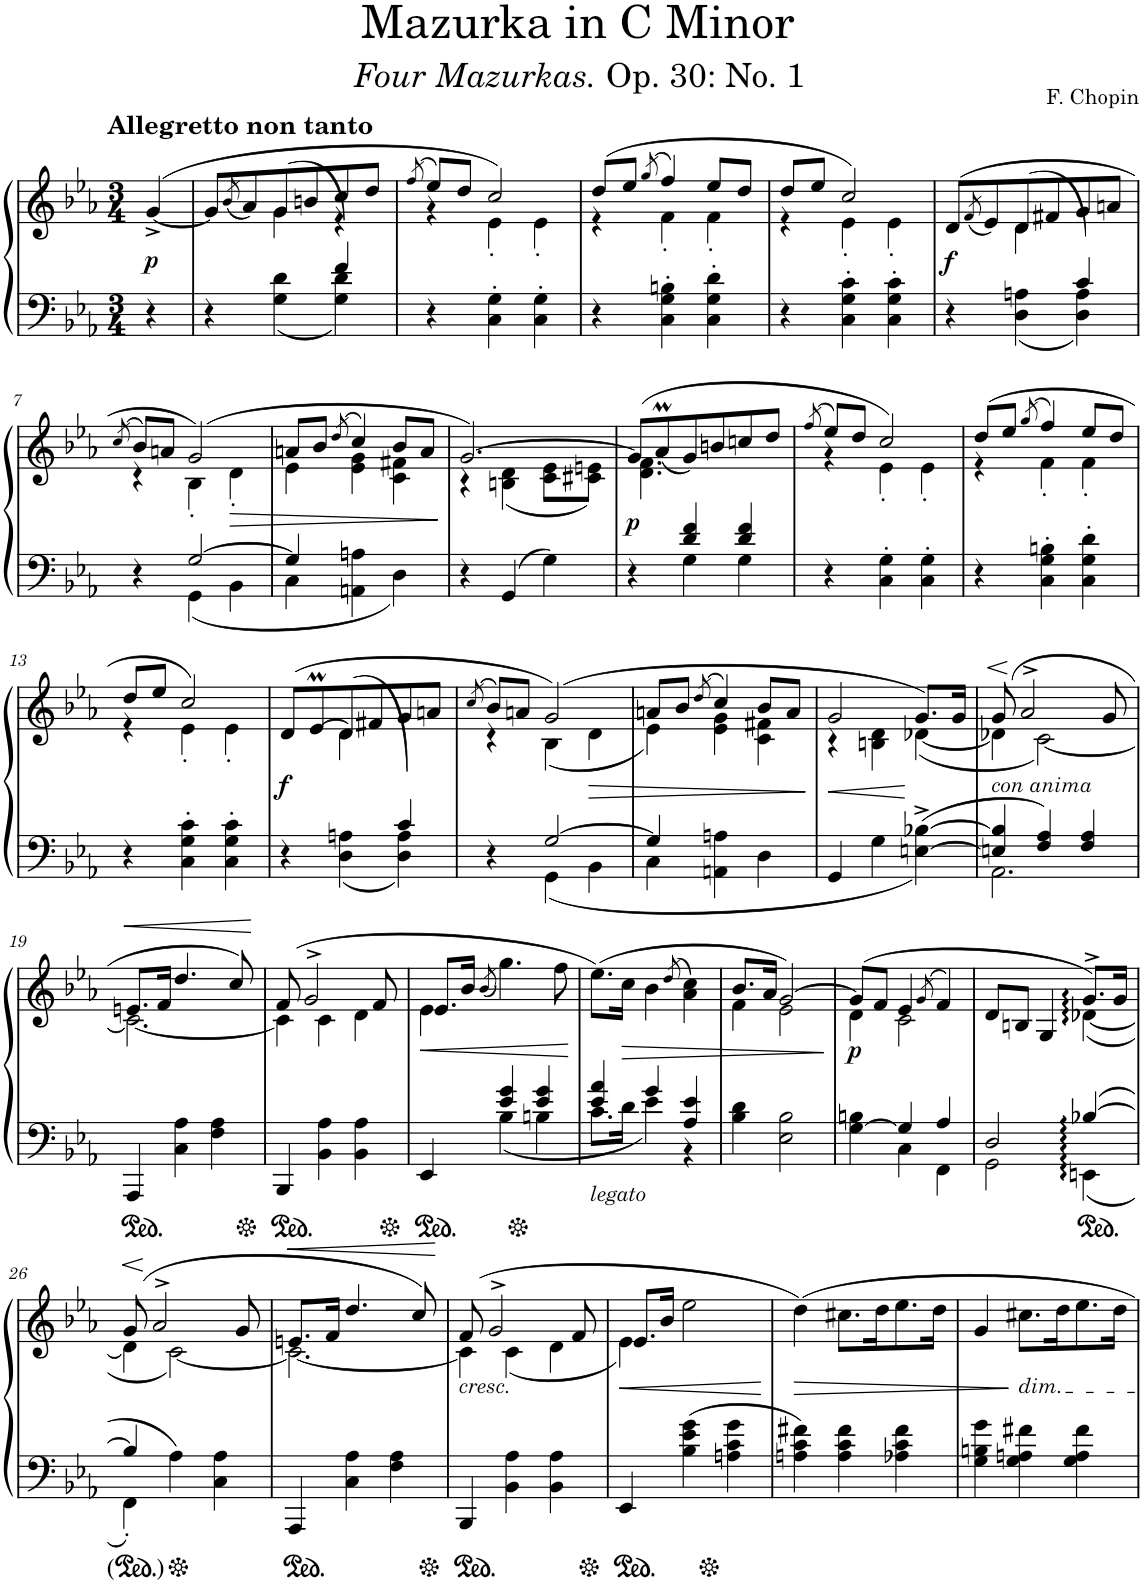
**kern	**kern	**dynam
*part1	*part1	*part1
*staff2	*staff1	*staff1/2
*I"Piano	*	*
*I'Pno.	*	*
*clefF4	*clefG2	*
*k[b-e-a-]	*k[b-e-a-]	*
*M3/4	*M3/4	*
=1	=1	=1
!	!LO:TX:a:B:t=Allegretto non tanto	!
!	!	!LO:DY:b
4r	([4g^/	p
=2	=2	=2
*^	*^	*
4r	4ryy	8g/L]	4ryy	.
.	.	(8qb-/	.	.
.	.	8a-/)	.	.
4ryy	4G\ 4d\	(8g/	4g\	.
.	.	8bn/	.	.
4f/)	4G\ 4d\	8cc/	4r	.
.	.	8dd/J	.	.
*v	*v	*	*	*
=3	=3	=3	=3
.	(8qff/	.	.
4r	8ee-/L)	4r	.
.	8dd/J	.	.
4C\' 4G\'	2cc/)	4e-'\	.
4C\' 4G\'	.	4e-'\	.
=4	=4	=4	=4
4r	(8dd/L	4r	.
.	8ee-/J	.	.
.	(8qgg/	.	.
4C\' 4G\' 4Bn\'	4ff/)	4f'\	.
4C\' 4G\' 4d\'	8ee-/L	4f'\	.
.	8dd/J	.	.
=5	=5	=5	=5
4r	8dd/L	4r	.
.	8ee-/J	.	.
4C\' 4G\' 4c\'	2cc/)	4e-'\	.
4C\' 4G\' 4c\'	.	4e-'\	.
=6	=6	=6	=6
*^	*	*	*
!	!	!	!	!LO:DY:b
4r	4ryy	(8d/L	4ryy	f
.	.	(8qf/	.	.
.	.	8e-/)	.	.
4ryy	4D\ 4An\	(8d/	4d\	.
.	.	8f#X/	.	.
4c/)	4D\ 4A\	8g/	4ryy	.
.	.	8an/J	.	.
!!LO:LB:g=z	!!
=7	=7	=7	=7	=7
.	.	(8qcc/	.	.
4r	4ryy	8b-/L)	4r	.
.	.	8an/J	.	.
[2G/	4GG\	(2g/)	4B-'\	.
!	!	!	!	!LO:HP:b
.	4BB-\	.	4d'\	>
=8	=8	=8	=8	=8
4G/]	4C\	8an/L	4e-\	.
.	.	8b-/J	.	.
.	.	(8qdd/	.	.
2ryy	4AAn\ 4An\	4cc/)	4e-\ 4g\	.
.	4D\	8b-/L	4c\ 4f#X\	.
.	.	8a/J	.	.
*v	*v	*	*	*
*	*v	*v	*
.	.	]
=9	=9	=9
*	*^	*
4r	[2.g/)	4r	.
4GG/	.	(4Bn\ 4d\	.
4G\	.	8c\ 8e-\L	.
.	.	8c#X\ 8en\J)	.
=10	=10	=10	=10
*^	*	*	*
!	!	!	!	!LO:DY:b
4r	4ryy	(8g/L]	4.d\ 4.f\	p
.	.	(<8a-M/	.	.
4d/ 4f/	4G\	8g/)	.	.
.	.	8bn/	4.ryy	.
4d/ 4f/	4G\	8ccn/	.	.
.	.	8dd/J	.	.
*v	*v	*	*	*
=11	=11	=11	=11
.	(8qff/	.	.
4r	8ee-/L)	4r	.
.	8dd/J	.	.
4C\' 4G\'	2cc/)	4e-'\	.
4C\' 4G\'	.	4e-'\	.
=12	=12	=12	=12
4r	(8dd/L	4r	.
.	8ee-/J	.	.
.	(8qgg/	.	.
4C\' 4G\' 4Bn\'	4ff/)	4f'\	.
4C\' 4G\' 4d\'	8ee-/L	4f'\	.
.	8dd/J	.	.
!!LO:LB:g=z	!!
=13	=13	=13	=13
4r	8dd/L	4r	.
.	8ee-/J	.	.
4C\' 4G\' 4c\'	2cc/)	4e-'\	.
4C\' 4G\' 4c\'	.	4e-'\	.
=14	=14	=14	=14
*^	*	*	*
!	!	!	!	!LO:DY:b
4r	4ryy	(8d/L	4ryy	f
.	.	(>8e-M/	.	.
4ryy	4D\ 4An\	(8d/)	4d\	.
.	.	8f#X/	.	.
4c/)	4D\ 4A\	8g/	4ryy	.
.	.	8an/J	.	.
=15	=15	=15	=15	=15
.	.	(8qcc/	.	.
4r	4ryy	8b-/L)	4r	.
.	.	8an/J	.	.
[2G/	4GG\	(2g/)	(4B-\	.
!	!	!	!	!LO:HP:b
.	4BB-\	.	4d\	>
=16	=16	=16	=16	=16
4G/]	4C\	8an/L	4e-\)	.
.	.	8b-/J	.	.
.	.	(8qdd/	.	.
2ryy	4AAn\ 4An\	4cc/)	4e-\ 4g\	.
.	4D\	8b-/L	4c\ 4f#X\	.
.	.	8a/J	.	.
*v	*v	*	*	*
*	*v	*v	*
.	.	]
=17	=17	=17
!	!	!LO:HP:b
*	*^	*
4GG/	2g/	4r	<
4G\	.	4Bn\ 4d\	.
[4En\^^^ [4B-X\^^^	8.g/L)	([4d-X\	[
.	16g/Jk	.	.
=18	=18	=18	=18
*^	*	*	*
!	!	!LO:TX:b:i:t=con anima	!	!
!	!	!	!	!LO:HP:b
4En/] 4B-/]	2.AA-\	(8g/	4d-X\]	<
.	.	2a-^^^/	.	.
4F/ 4A-/	.	.	[2c\)	[
4F/ 4A-/	.	.	.	.
.	.	8g/	.	.
*v	*v	*	*	*
!!LO:LB:g=z	!!
=19	=19	=19	=19
!	!	!	!LO:HP:b
4AAA-/	8.en/L	2.c\_	<
.	16f/Jk	.	.
4C\ 4A-\	4.dd/	.	.
4F\ 4A-\	.	.	.
.	8cc/)	.	.
*	*v	*v	*
.	.	[
=20	=20	=20
*	*^	*
4BBB-/	(8f/	4c\]	.
.	2g^/	.	.
4BB-\ 4A-\	.	4c\	.
4BB-\ 4A-\	.	4d\	.
.	8f/	.	.
=21	=21	=21	=21
*^	*	*	*
!	!	!	!	!LO:HP:b
4EE-/	4ryy	8.e-/L	4e-\	<
.	.	16b-/Jk	.	.
.	.	(8qb-/	.	.
4e-/ 4g/	4B-\	4.gg\)	2ryy	.
4e-/ 4g/	4Bn\	.	.	.
.	.	8ff\	.	.
*v	*v	*	*	*
*	*v	*v	*
.	.	[
=22	=22	=22
*^	*	*
!LO:TX:b:i:t=legato	!	!	!
4e-/ 4a-/	8.c\L	(8.ee-\L)	.
!	!	!	!LO:HP:b
.	16d\Jk	16cc\Jk	>
4g/	4e-\	4b-\	.
.	.	(>8qdd/	.
4A-/ 4e-/	4r	4a-\ 4cc\)	.
*v	*v	*	*
=23	=23	=23
*	*^	*
4B-\ 4d\	8.b-/L	4f\	.
.	16a-/Jk	.	.
2E-\ 2B-\	[2g/)	2e-\	.
*	*v	*v	*
.	.	]
=24	=24	=24
*^	*^	*
!	!	!	!	!LO:DY:b
[4G\ 4Bn\	4ryy	(8g/L]	4d\	p
.	.	8f/J	.	.
4G/]	4C\	4e-/	2c\	.
.	.	(8qg/	.	.
4A-/	4FF\	4f/)	.	.
=25	=25	=25	=25	=25
2D/	2GG\	8d/L	2ryy	.
.	.	8Bn/J	.	.
.	.	4G/	.	.
[4B-X/	4EEn:\	8.g^/L)	([4d-X:\	.
.	.	16g/Jk	.	.
!!LO:LB:g=z	!!
=26	=26	=26	=26	=26
!	!	!	!	!LO:HP:b
4B-/]	4FF'\	(8g/	4d-\]	<
.	.	2a-^^^/	.	.
4A-\	2ryy	.	[2c\)	[
4C\ 4A-\	.	.	.	.
.	.	8g/	.	.
*v	*v	*	*	*
=27	=27	=27	=27
!	!	!	!LO:HP:b
4AAA-/	8.en/L	2.c\_	<
.	16f/Jk	.	.
4C\ 4A-\	4.dd/	.	.
4F\ 4A-\	.	.	.
.	8cc/)	.	.
*	*v	*v	*
.	.	[
=28	=28	=28
*	*^	*
!	!LO:TX:b:i:t=cresc.	!	!
4BBB-/	(8f/	4c\]	.
.	2g^^^/	.	.
4BB-\ 4A-\	.	(4c\	.
4BB-\ 4A-\	.	4d\	.
.	8f/	.	.
=29	=29	=29	=29
!	!	!	!LO:HP:b
4EE-/	8.e-/L	4e-\)	<
.	16b-/Jk	.	.
4B-\ 4e-\ 4g\	2ee-\	2ryy	.
4An\ 4c\ 4g\	.	.	.
*	*v	*v	*
.	.	[
=30	=30	=30
!	!	!LO:HP:b
4An\ 4c\ 4f#X\	4dd\)	>
4A\ 4c\ 4f#\	8.cc#X\L	.
.	16dd\K	.
4A-X\ 4c\ 4f#\	8.ee-\	.
.	16dd\Jk	.
=31	=31	=31
4G\ 4Bn\ 4g\	4g/	.
!	!LO:TX:b:i:t=dim.	!
4G\ 4An\ 4f#X\	8.cc#X\L	]
.	16dd\K	.
4G\ 4A\ 4f#\	8.ee-\	.
.	16dd\Jk	.
=	=	=
*-	*-	*-
